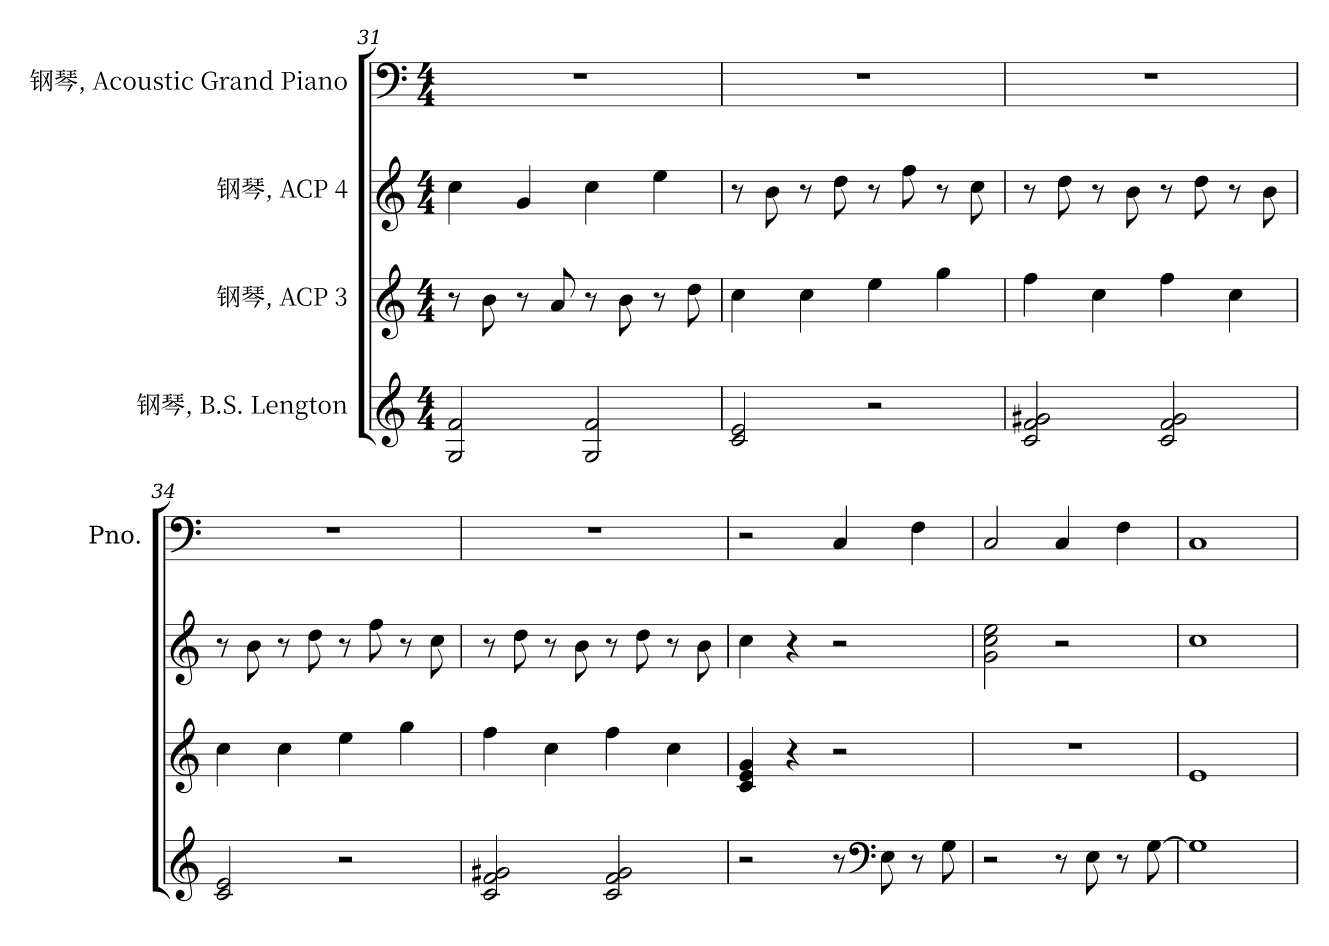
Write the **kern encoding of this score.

**kern	**kern	**kern	**kern
*part4	*part3	*part2	*part1
*staff4	*staff3	*staff2	*staff1
*I"钢琴, B.S. Lengton	*I"钢琴, ACP 3	*I"钢琴, ACP 4	*I"钢琴, Acoustic Grand Piano
*	*	*	*I'Pno.
*clefG2	*clefG2	*clefG2	*clefF4
*k[]	*k[]	*k[]	*k[]
*M4/4	*M4/4	*M4/4	*M4/4
=31	=31	=31	=31
2G/ 2f/	8r	4cc\	1r
.	8b\	.	.
.	8r	4g/	.
.	8a/	.	.
2G/ 2f/	8r	4cc\	.
.	8b\	.	.
.	8r	4ee\	.
.	8dd\	.	.
=32	=32	=32	=32
*	*	*	*MM152
2c/ 2e/	4cc\	8r	1r
.	.	8b\	.
.	4cc\	8r	.
.	.	8dd\	.
2r	4ee\	8r	.
.	.	8ff\	.
.	4gg\	8r	.
.	.	8cc\	.
=33	=33	=33	=33
2c/ 2f/ 2g#X/	4ff\	8r	1r
.	.	8dd\	.
.	4cc\	8r	.
.	.	8b\	.
2c/ 2f/ 2g#/	4ff\	8r	.
.	.	8dd\	.
.	4cc\	8r	.
.	.	8b\	.
!!LO:LB:g=z
=34	=34	=34	=34
2c/ 2e/	4cc\	8r	1r
.	.	8b\	.
.	4cc\	8r	.
.	.	8dd\	.
2r	4ee\	8r	.
.	.	8ff\	.
.	4gg\	8r	.
.	.	8cc\	.
=35	=35	=35	=35
2c/ 2f/ 2g#X/	4ff\	8r	1r
.	.	8dd\	.
.	4cc\	8r	.
.	.	8b\	.
2c/ 2f/ 2g#/	4ff\	8r	.
.	.	8dd\	.
.	4cc\	8r	.
.	.	8b\	.
=36	=36	=36	=36
2r	4c/ 4e/ 4g/	4cc\	2r
.	4r	4r	.
8r	2r	2r	4C/
*clefF4	*	*	*
8E\	.	.	.
8r	.	.	4F\
8G\	.	.	.
=37	=37	=37	=37
2r	1r	2g\ 2cc\ 2ee\	2C/
8r	.	2r	4C/
8E\	.	.	.
8r	.	.	4F\
[8G\	.	.	.
=38	=38	=38	=38
1G]	1e	1cc	1C
=	=	=	=
*-	*-	*-	*-
